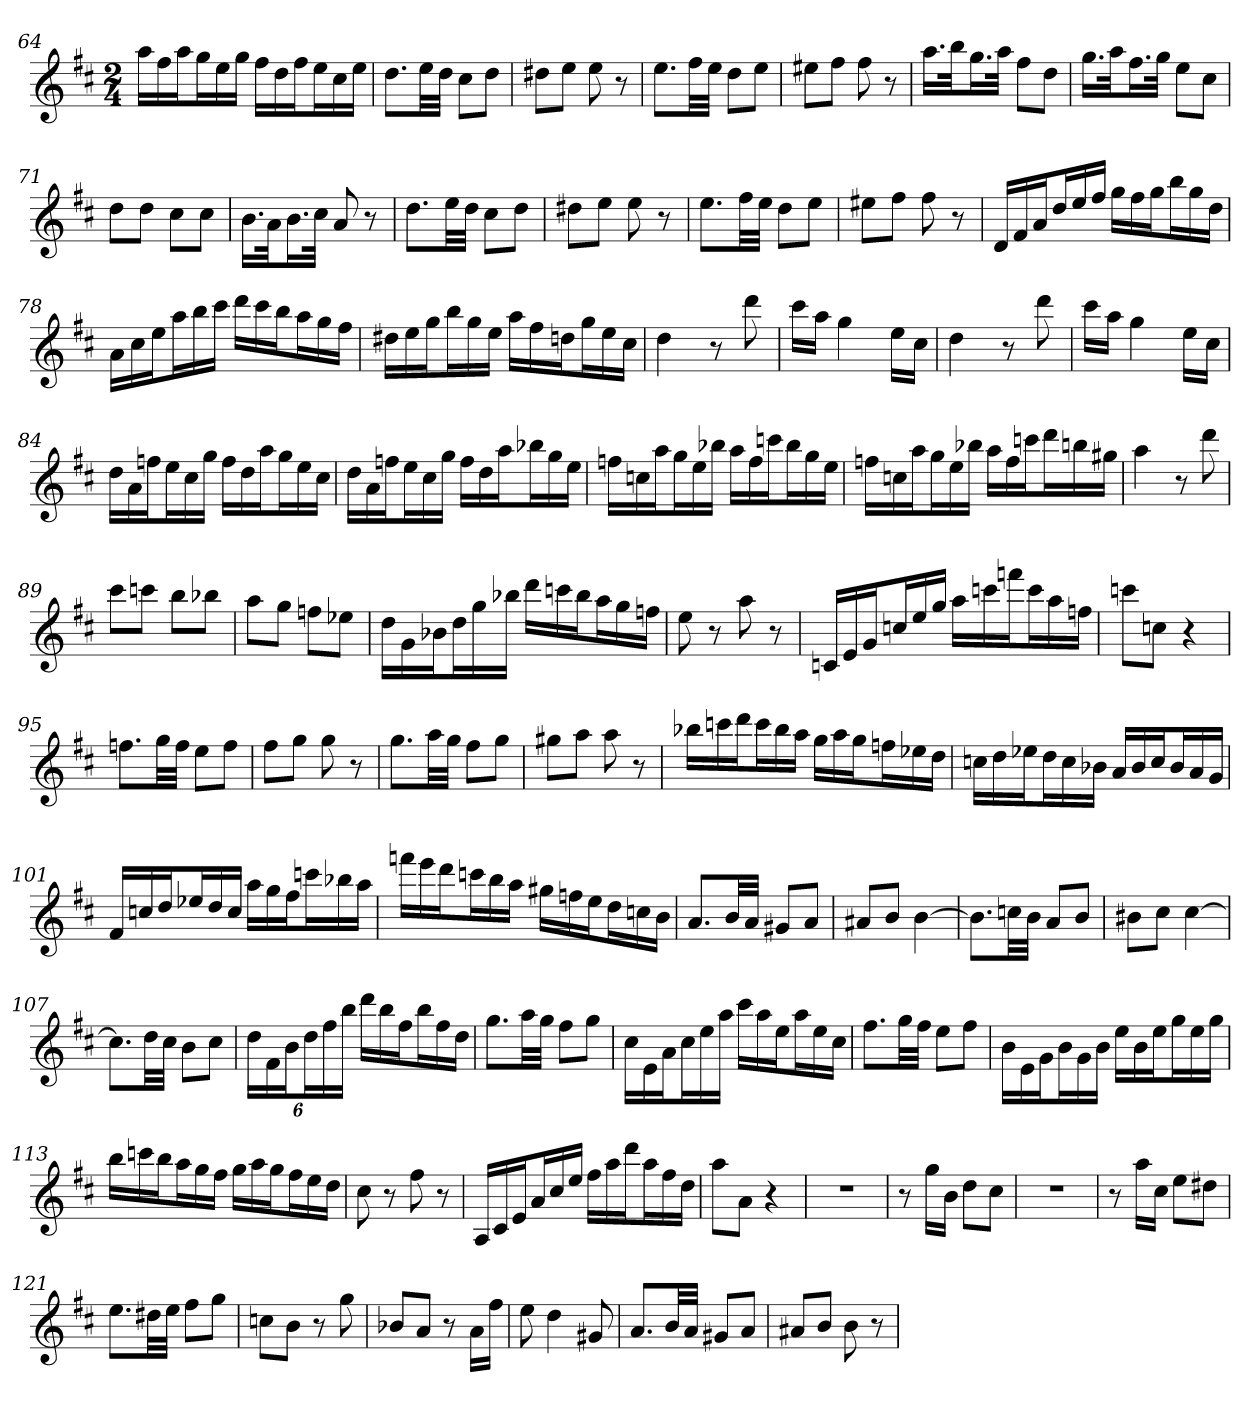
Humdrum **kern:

**kern
*part1
*staff1
*clefG2
*k[f#c#]
*D:
*M2/4
*Xtuplet
=64
24aa\LL
24ff#\
24aa\J
24gg\L
24ee\
24gg\JJ
24ff#\LL
24dd\
24ff#\J
24ee\L
24cc#\
24ee\JJ
=65
8.dd\L
32ee\LL
32dd\JJJ
8cc#\L
8dd\J
=66
8dd#X\L
8ee\J
8ee
8r
=67
8.ee\L
32ff#\LL
32ee\JJJ
8dd\L
8ee\J
=68
8ee#X\L
8ff#\J
8ff#
8r
=69
16.aa\LL
32bb\Jk
16.gg\L
32aa\JJk
8ff#\L
8dd\J
=70
16.gg\LL
32aa\Jk
16.ff#\L
32gg\JJk
8ee\L
8cc#\J
=71
8dd\L
8dd\J
8cc#\L
8cc#\J
=72
16.b\LL
32a\Jk
16.b\L
32cc#\JJk
8a
8r
=73
8.dd\L
32ee\LL
32dd\JJJ
8cc#\L
8dd\J
=74
8dd#X\L
8ee\J
8ee
8r
=75
8.ee\L
32ff#\LL
32ee\JJJ
8dd\L
8ee\J
=76
8ee#X\L
8ff#\J
8ff#
8r
=77
24d/LL
24f#/
24a/J
24dd/L
24ee/
24ff#/JJ
24gg\LL
24ff#\
24gg\J
24bb\L
24gg\
24dd\JJ
=78
24a\LL
24cc#\
24ee\J
24aa\L
24bb\
24ccc#\JJ
24ddd\LL
24ccc#\
24bb\J
24aa\L
24gg\
24ff#\JJ
=79
24dd#X\LL
24ee\
24gg\J
24bb\L
24gg\
24ee\JJ
24aa\LL
24ff#\
24ddn\J
24gg\L
24ee\
24cc#\JJ
=80
4dd
8r
8ddd
=81
16ccc#\LL
16aa\JJ
4gg
16ee\LL
16cc#\JJ
=82
4dd
8r
8ddd
=83
16ccc#\LL
16aa\JJ
4gg
16ee\LL
16cc#\JJ
=84
24dd\LL
24a\
24ffn\J
24ee\L
24cc#\
24gg\JJ
24ff\LL
24dd\
24aa\J
24gg\L
24ee\
24cc#\JJ
=85
24dd\LL
24a\
24ffn\J
24ee\L
24cc#\
24gg\JJ
24ff\LL
24dd\
24aa\J
24bb-X\L
24gg\
24ee\JJ
=86
24ffn\LL
24ccn\
24aa\J
24gg\L
24ee\
24bb-X\JJ
24aa\LL
24ff\
24cccn\J
24bb-\L
24gg\
24ee\JJ
=87
24ffn\LL
24ccn\
24aa\J
24gg\L
24ee\
24bb-X\JJ
24aa\LL
24ff\
24cccn\J
24ddd\L
24bbn\
24gg#X\JJ
=88
4aa
8r
8ddd
=89
8ccc#\L
8cccn\J
8bb\L
8bb-X\J
=90
8aa\L
8gg\J
8ffn\L
8ee-X\J
=91
24dd\LL
24g\
24b-X\J
24dd\L
24gg\
24bb-X\JJ
24ddd\LL
24cccn\
24bb-\J
24aa\L
24gg\
24ffn\JJ
=92
8ee
8r
8aa
8r
=93
24cn/LL
24e/
24g/J
24ccn/L
24ee/
24gg/JJ
24aa\LL
24cccn\
24fffn\J
24ccc\L
24aa\
24ffn\JJ
=94
8cccn\L
8ccn\J
4r
=95
8.ffn\L
32gg\LL
32ff\JJJ
8ee\L
8ff\J
=96
8ff#\L
8gg\J
8gg
8r
=97
8.gg\L
32aa\LL
32gg\JJJ
8ff#\L
8gg\J
=98
8gg#X\L
8aa\J
8aa
8r
=99
24bb-X\LL
24cccn\
24ddd\J
24ccc\L
24bb-\
24aa\JJ
24gg\LL
24aa\
24gg\J
24ffn\L
24ee-X\
24dd\JJ
=100
24ccn\LL
24dd\
24ee-X\J
24dd\L
24cc\
24b-X\JJ
24a/LL
24b-/
24cc/J
24b-/L
24a/
24g/JJ
=101
24f#/LL
24ccn/
24dd/J
24ee-X/L
24dd/
24cc/JJ
24aa\LL
24gg\
24ff#\J
24cccn\L
24bb-X\
24aa\JJ
=102
24fffn\LL
24eee\
24ddd\J
24cccn\L
24bb\
24aa\JJ
24gg#X\LL
24ffn\
24ee\J
24dd\L
24ccn\
24b\JJ
=103
8.a/L
32b/LL
32a/JJJ
8g#X/L
8a/J
=104
8a#X/L
8b/J
[4b
=105
8.b\L]
32ccn\LL
32b\JJJ
8a/L
8b/J
=106
8b#X\L
8cc#\J
[4cc#
=107
8.cc#\L]
32dd\LL
32cc#\JJJ
8b\L
8cc#\J
=108
*tuplet
24dd\LL
24f#\
24b\J
24dd\L
24ff#\
24bb\JJ
*Xtuplet
24ddd\LL
24bb\
24ff#\J
24bb\L
24ff#\
24dd\JJ
=109
8.gg\L
32aa\LL
32gg\JJJ
8ff#\L
8gg\J
=110
24cc#\LL
24e\
24a\J
24cc#\L
24ee\
24aa\JJ
24ccc#\LL
24aa\
24ee\J
24aa\L
24ee\
24cc#\JJ
=111
8.ff#\L
32gg\LL
32ff#\JJJ
8ee\L
8ff#\J
=112
24b\LL
24e\
24g\J
24b\L
24g\
24b\JJ
24ee\LL
24b\
24ee\J
24gg\L
24ee\
24gg\JJ
=113
24bb\LL
24cccn\
24bb\J
24aa\L
24gg\
24ff#\JJ
24gg\LL
24aa\
24gg\J
24ff#\L
24ee\
24dd\JJ
=114
8cc#
8r
8ff#
8r
=115
24A/LL
24c#/
24e/J
24a/L
24cc#/
24ee/JJ
24ff#\LL
24aa\
24ddd\J
24aa\L
24ff#\
24dd\JJ
=116
8aa\L
8a\J
4r
=117
2r
=118
8r
16gg\LL
16b\JJ
8dd\L
8cc#\J
=119
2r
=120
8r
16aa\LL
16cc#\JJ
8ee\L
8dd#X\J
=121
8.ee\L
32dd#X\LL
32ee\JJJ
8ff#\L
8gg\J
=122
8ccn\L
8b\J
8r
8gg
=123
8b-X/L
8a/J
8r
16a\LL
16ff#\JJ
=124
8ee
4dd
8g#X
=125
8.a/L
32b/LL
32a/JJJ
8g#X/L
8a/J
=126
8a#X/L
8b/J
8b
8r
=
*-
